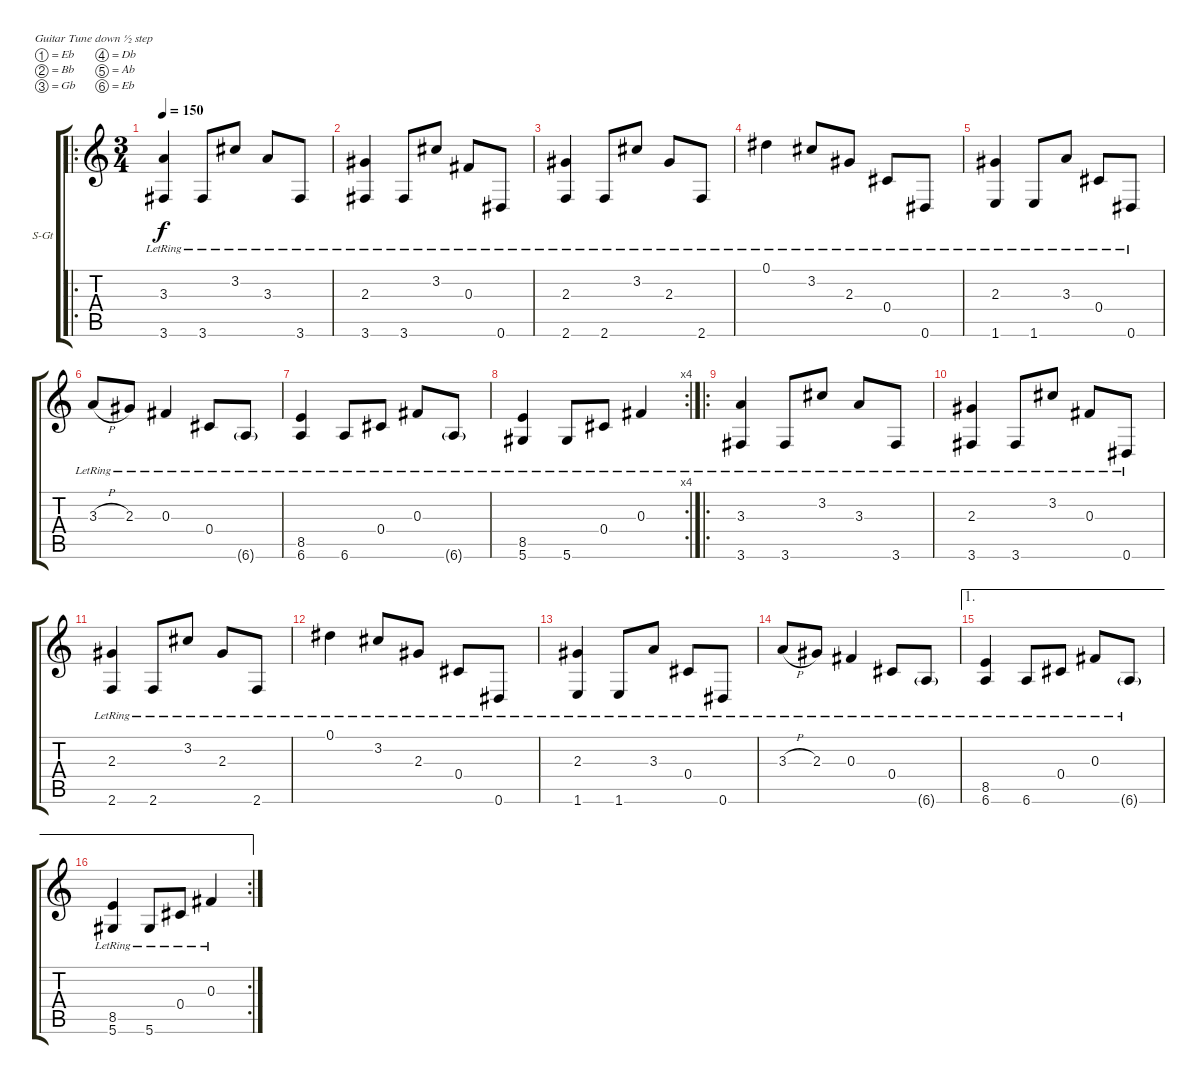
\defaultSystemsLayout 4
\bracketExtendMode groupsimilarinstruments
\firstSystemTrackNameOrientation horizontal
\otherSystemsTrackNameOrientation horizontal
\track ("Mark" "S-Gt") {instrument acousticguitarsteel}
\staff {score tabs}
\tuning (Eb4 Bb3 Gb3 Db3 Ab2 Eb2)
\ro
\ts (3 4)
\tempo 150
\clef g2
\ks c
(3.6{lr} 3.3{lr}).4{dy f instrument acousticguitarsteel} 3.6{lr}.8 3.2{lr}.8 3.3{lr}.8 3.6{lr}.8 |
(3.6{lr} 2.3{lr}).4 3.6{lr}.8 3.2{lr}.8 0.3{lr}.8 0.6{lr}.8 |
(2.6{lr} 2.3{lr}).4 2.6{lr}.8 3.2{lr}.8 2.3{lr}.8 2.6{lr}.8 |
0.1{lr}.4 3.2{lr}.8 2.3{lr}.8 0.4{lr}.8 0.6{lr}.8 |
(1.6{lr} 2.3{lr}).4 1.6{lr}.8 3.3{lr}.8 0.4{lr}.8 0.6{lr}.8 |
3.3{h lr}.8 2.3{lr}.8 0.3{lr}.4 0.4{lr}.8 6.6{g lr}.8 |
(6.6{lr} 8.5{lr}).4 6.6{lr}.8 0.4{lr}.8 0.3{lr}.8 6.6{g lr}.8 |
\rc 4
(5.6{lr} 8.5{lr}).4 5.6{lr}.8 0.4{lr}.8 0.3{lr}.4 |
\ro
(3.6{lr} 3.3{lr}).4 3.6{lr}.8 3.2{lr}.8 3.3{lr}.8 3.6{lr}.8 |
(3.6{lr} 2.3{lr}).4 3.6{lr}.8 3.2{lr}.8 0.3{lr}.8 0.6{lr}.8 |
(2.6{lr} 2.3{lr}).4 2.6{lr}.8 3.2{lr}.8 2.3{lr}.8 2.6{lr}.8 |
0.1{lr}.4 3.2{lr}.8 2.3{lr}.8 0.4{lr}.8 0.6{lr}.8 |
(1.6{lr} 2.3{lr}).4 1.6{lr}.8 3.3{lr}.8 0.4{lr}.8 0.6{lr}.8 |
3.3{h lr}.8 2.3{lr}.8 0.3{lr}.4 0.4{lr}.8 6.6{g lr}.8 |
\ae 1
(6.6{lr} 8.5{lr}).4 6.6{lr}.8 0.4{lr}.8 0.3{lr}.8 6.6{g lr}.8 |
\ae 1
\rc 2
(5.6{lr} 8.5{lr}).4 5.6{lr}.8 0.4{lr}.8 0.3{lr}.4
